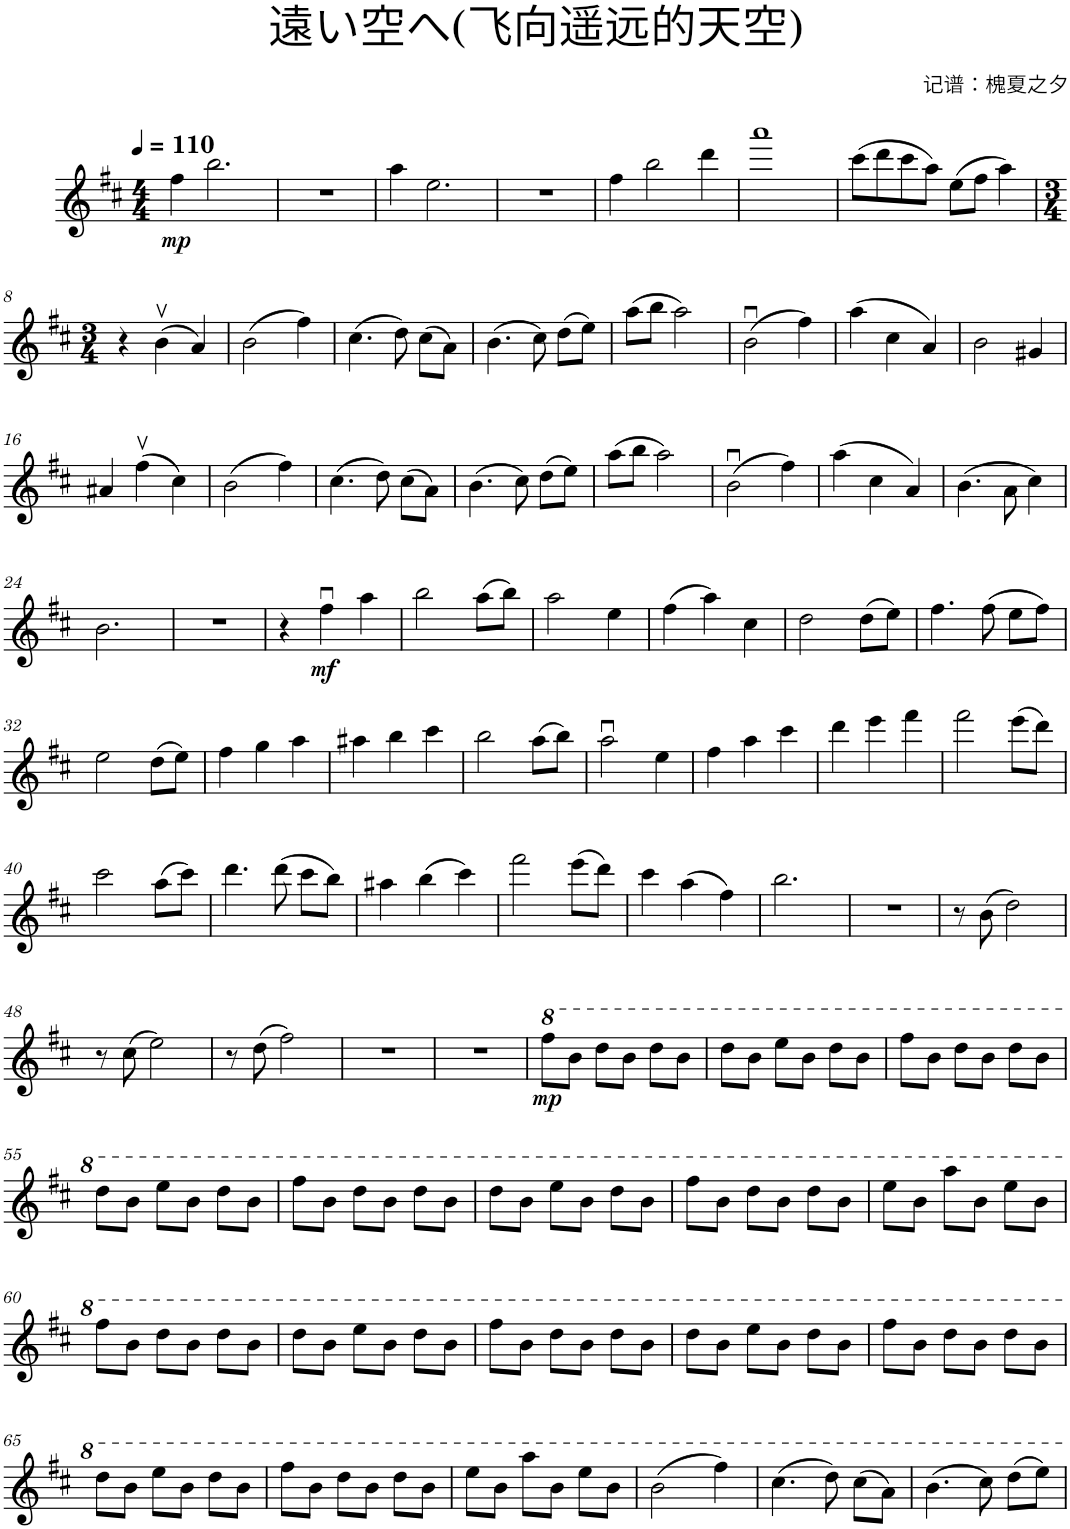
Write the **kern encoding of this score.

**kern	**dynam
*part1	*part1
*staff1	*staff1
*I"小提琴	*
*clefG2	*
*k[f#c#]	*
*M4/4	*
*MM110	*
=1	=1
!	!LO:DY:b
4ff#\	mp
2.bb\	.
=2	=2
1r	.
=3	=3
4aa\	.
2.ee\	.
=4	=4
1r	.
=5	=5
4ff#\	.
2bb\	.
4ddd\	.
=6	=6
1aaa	.
=7	=7
(8ccc#\L	.
8ddd\	.
8ccc#\	.
8aa\J)	.
(8ee\L	.
8ff#\J	.
4aa\)	.
!!LO:LB:g=z
=8	=8
*M3/4	*
4r	.
(4bv\	.
4a/)	.
=9	=9
(2b\	.
4ff#\)	.
=10	=10
(4.cc#\	.
8dd\)	.
(8cc#\L	.
8a\J)	.
=11	=11
(4.b\	.
8cc#\)	.
(8dd\L	.
8ee\J)	.
=12	=12
(8aa\L	.
8bb\J	.
2aa\)	.
=13	=13
(2bu\	.
4ff#\)	.
=14	=14
(4aa\	.
4cc#\	.
4a/)	.
=15	=15
2b\	.
4g#X/	.
!!LO:LB:g=z
=16	=16
4a#X/	.
(4ff#v\	.
4cc#\)	.
=17	=17
(2b\	.
4ff#\)	.
=18	=18
(4.cc#\	.
8dd\)	.
(8cc#\L	.
8a\J)	.
=19	=19
(4.b\	.
8cc#\)	.
(8dd\L	.
8ee\J)	.
=20	=20
(8aa\L	.
8bb\J	.
2aa\)	.
=21	=21
(2bu\	.
4ff#\)	.
=22	=22
(4aa\	.
4cc#\	.
4a/)	.
=23	=23
(4.b\	.
8a\	.
4cc#\)	.
!!LO:LB:g=z
=24	=24
2.b\	.
=25	=25
2.r	.
=26	=26
4r	.
!	!LO:DY:b
4ff#u\	mf
4aa\	.
=27	=27
2bb\	.
(8aa\L	.
8bb\J)	.
=28	=28
2aa\	.
4ee\	.
=29	=29
(4ff#\	.
4aa\)	.
4cc#\	.
=30	=30
2dd\	.
(8dd\L	.
8ee\J)	.
=31	=31
4.ff#\	.
(8ff#\	.
8ee\L	.
8ff#\J)	.
!!LO:LB:g=z
=32	=32
2ee\	.
(8dd\L	.
8ee\J)	.
=33	=33
4ff#\	.
4gg\	.
4aa\	.
=34	=34
4aa#X\	.
4bb\	.
4ccc#\	.
=35	=35
2bb\	.
(8aa\L	.
8bb\J)	.
=36	=36
2aau\	.
4ee\	.
=37	=37
4ff#\	.
4aa\	.
4ccc#\	.
=38	=38
4ddd\	.
4eee\	.
4fff#\	.
=39	=39
2fff#\	.
(8eee\L	.
8ddd\J)	.
!!LO:LB:g=z
=40	=40
2ccc#\	.
(8aa\L	.
8ccc#\J)	.
=41	=41
4.ddd\	.
(8ddd\	.
8ccc#\L	.
8bb\J)	.
=42	=42
4aa#X\	.
(4bb\	.
4ccc#\)	.
=43	=43
2fff#\	.
(8eee\L	.
8ddd\J)	.
=44	=44
4ccc#\	.
(4aa\	.
4ff#\)	.
=45	=45
2.bb\	.
=46	=46
2.r	.
=47	=47
8r	.
(8b\	.
2dd\)	.
!!LO:LB:g=z
=48	=48
8r	.
(8cc#\	.
2ee\)	.
=49	=49
8r	.
(8dd\	.
2ff#\)	.
=50	=50
2.r	.
=51	=51
2.r	.
=52	=52
!	!LO:DY:b
8fff#\L	mp
8bb\J	.
8ddd\L	.
8bb\J	.
8ddd\L	.
8bb\J	.
=53	=53
8ddd\L	.
8bb\J	.
8eee\L	.
8bb\J	.
8ddd\L	.
8bb\J	.
=54	=54
8fff#\L	.
8bb\J	.
8ddd\L	.
8bb\J	.
8ddd\L	.
8bb\J	.
!!LO:LB:g=z
=55	=55
8ddd\L	.
8bb\J	.
8eee\L	.
8bb\J	.
8ddd\L	.
8bb\J	.
=56	=56
8fff#\L	.
8bb\J	.
8ddd\L	.
8bb\J	.
8ddd\L	.
8bb\J	.
=57	=57
8ddd\L	.
8bb\J	.
8eee\L	.
8bb\J	.
8ddd\L	.
8bb\J	.
=58	=58
8fff#\L	.
8bb\J	.
8ddd\L	.
8bb\J	.
8ddd\L	.
8bb\J	.
=59	=59
8eee\L	.
8bb\J	.
8aaa\L	.
8bb\J	.
8eee\L	.
8bb\J	.
!!LO:LB:g=z
=60	=60
8fff#\L	.
8bb\J	.
8ddd\L	.
8bb\J	.
8ddd\L	.
8bb\J	.
=61	=61
8ddd\L	.
8bb\J	.
8eee\L	.
8bb\J	.
8ddd\L	.
8bb\J	.
=62	=62
8fff#\L	.
8bb\J	.
8ddd\L	.
8bb\J	.
8ddd\L	.
8bb\J	.
=63	=63
8ddd\L	.
8bb\J	.
8eee\L	.
8bb\J	.
8ddd\L	.
8bb\J	.
=64	=64
8fff#\L	.
8bb\J	.
8ddd\L	.
8bb\J	.
8ddd\L	.
8bb\J	.
!!LO:LB:g=z
=65	=65
8ddd\L	.
8bb\J	.
8eee\L	.
8bb\J	.
8ddd\L	.
8bb\J	.
=66	=66
8fff#\L	.
8bb\J	.
8ddd\L	.
8bb\J	.
8ddd\L	.
8bb\J	.
=67	=67
8eee\L	.
8bb\J	.
8aaa\L	.
8bb\J	.
8eee\L	.
8bb\J	.
=68	=68
(2bb\	.
4fff#\)	.
=69	=69
(4.ccc#\	.
8ddd\)	.
(8ccc#\L	.
8aa\J)	.
=70	=70
(4.bb\	.
8ccc#\)	.
(8ddd\L	.
8eee\J)	.
=	=
*-	*-
